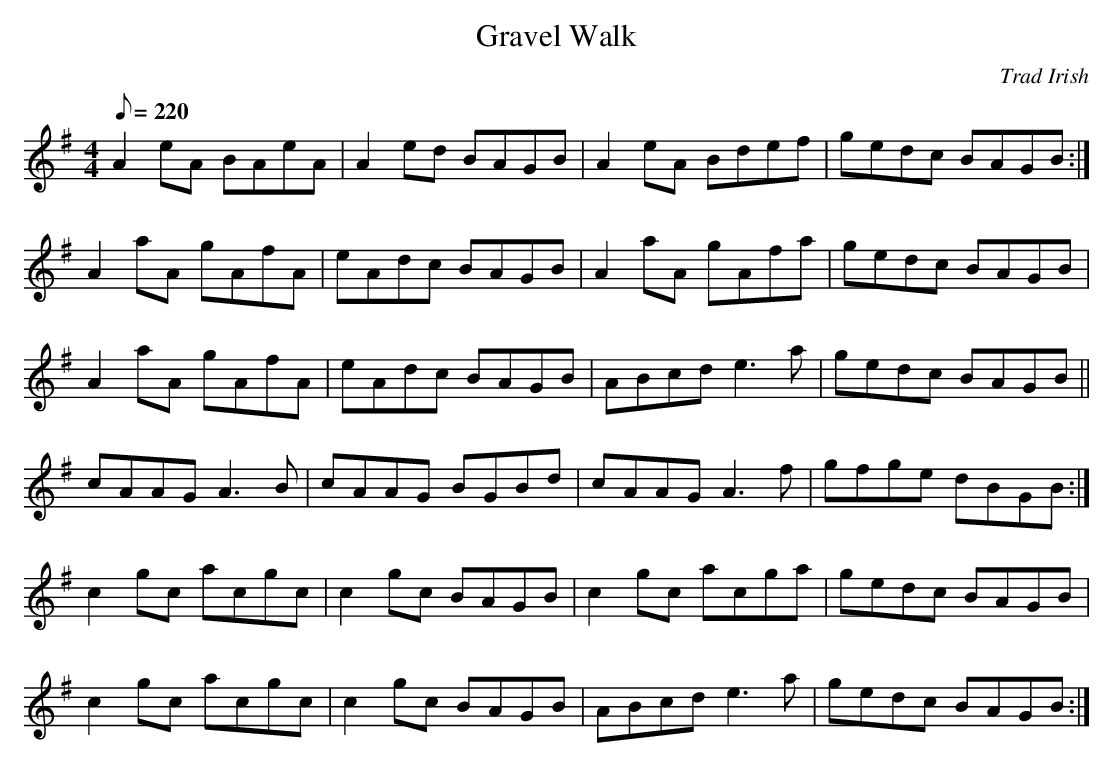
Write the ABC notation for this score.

X:1
T:Gravel Walk
M:4/4
L:1/8
Q:220
C:Trad Irish
K:A Dor
A2 eA BAeA|A2 ed BAGB|A2 eA Bdef|gedc BAGB:|!
A2 aA gAfA|eAdc BAGB|A2 aA gAfa|gedc BAGB|!
A2 aA gAfA|eAdc BAGB|ABcd e3 a|gedc BAGB||!
cAAG A3 B|cAAG BGBd|cAAG A3 f|gfge dBGB:|!
c2 gc acgc|c2 gc BAGB|c2 gc acga|gedc BAGB|!
c2 gc acgc|c2 gc BAGB|ABcd e3 a|gedc BAGB:|!
